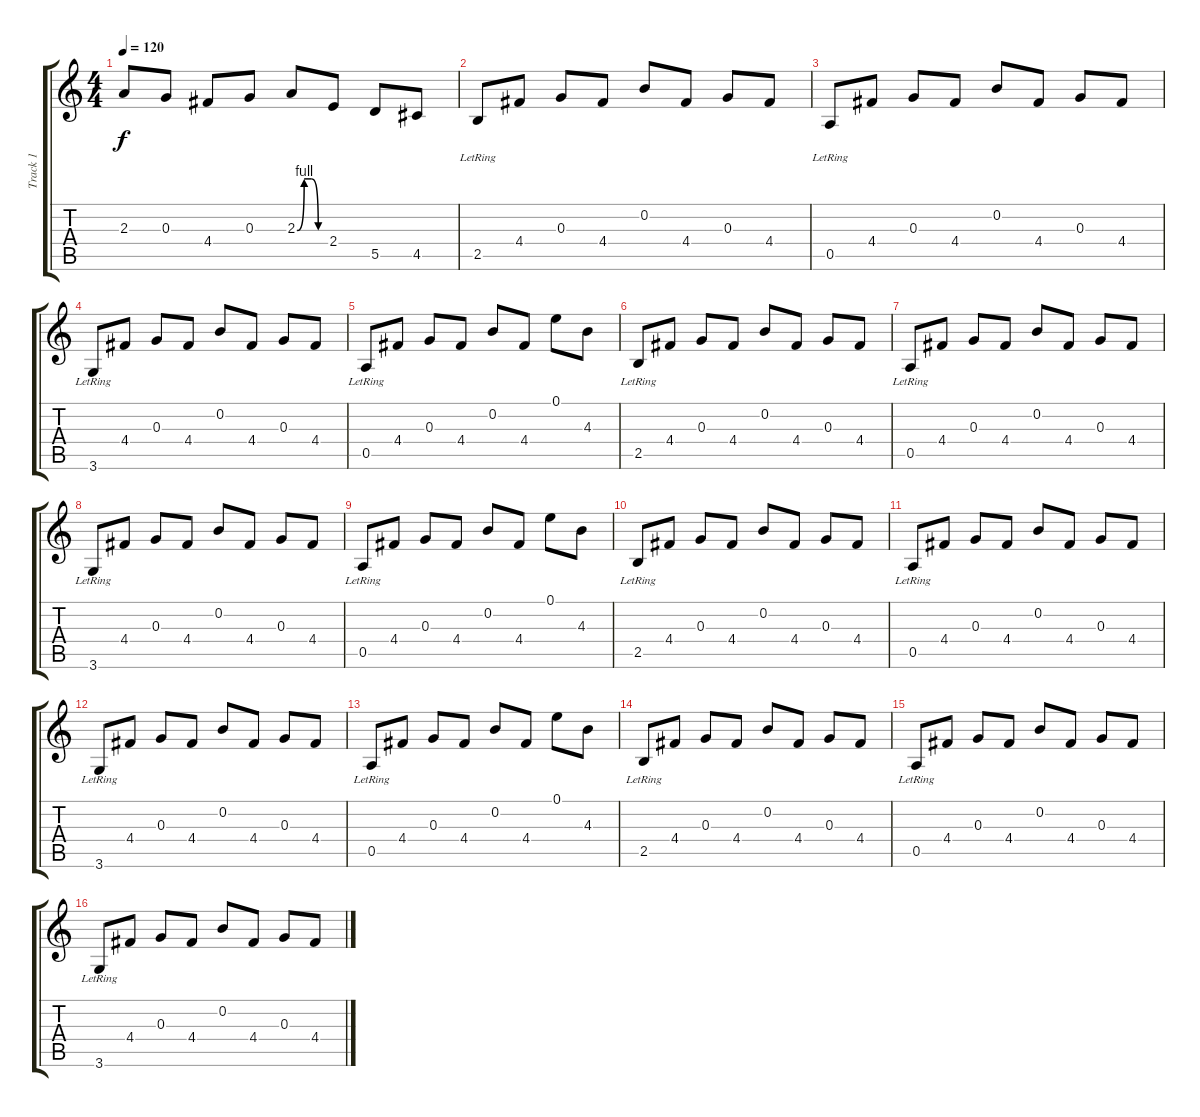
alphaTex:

\track ("Track 1" "Track 1") {instrument electricguitarclean}
\staff {score tabs}
\tuning (E4 B3 G3 D3 A2 E2) {hide}
\ts (4 4)
\tempo 120
\clef g2
\ks c
2.3.8{dy f instrument electricguitarclean} 0.3.8 4.4.8 0.3.8 2.3{be (custom 0 0 15 4 30 4 45 0 60 0)}.8 2.4.8 5.5.8 4.5.8 |
2.5{lr}.8 4.4.8 0.3.8 4.4.8 0.2.8 4.4.8 0.3.8 4.4.8 |
0.5{lr}.8 4.4.8 0.3.8 4.4.8 0.2.8 4.4.8 0.3.8 4.4.8 |
3.6{lr}.8 4.4.8 0.3.8 4.4.8 0.2.8 4.4.8 0.3.8 4.4.8 |
0.5{lr}.8 4.4.8 0.3.8 4.4.8 0.2.8 4.4.8 0.1.8 4.3.8 |
2.5{lr}.8 4.4.8 0.3.8 4.4.8 0.2.8 4.4.8 0.3.8 4.4.8 |
0.5{lr}.8 4.4.8 0.3.8 4.4.8 0.2.8 4.4.8 0.3.8 4.4.8 |
3.6{lr}.8 4.4.8 0.3.8 4.4.8 0.2.8 4.4.8 0.3.8 4.4.8 |
0.5{lr}.8 4.4.8 0.3.8 4.4.8 0.2.8 4.4.8 0.1.8 4.3.8 |
2.5{lr}.8 4.4.8 0.3.8 4.4.8 0.2.8 4.4.8 0.3.8 4.4.8 |
0.5{lr}.8 4.4.8 0.3.8 4.4.8 0.2.8 4.4.8 0.3.8 4.4.8 |
3.6{lr}.8 4.4.8 0.3.8 4.4.8 0.2.8 4.4.8 0.3.8 4.4.8 |
0.5{lr}.8 4.4.8 0.3.8 4.4.8 0.2.8 4.4.8 0.1.8 4.3.8 |
2.5{lr}.8 4.4.8 0.3.8 4.4.8 0.2.8 4.4.8 0.3.8 4.4.8 |
0.5{lr}.8 4.4.8 0.3.8 4.4.8 0.2.8 4.4.8 0.3.8 4.4.8 |
3.6{lr}.8 4.4.8 0.3.8 4.4.8 0.2.8 4.4.8 0.3.8 4.4.8
